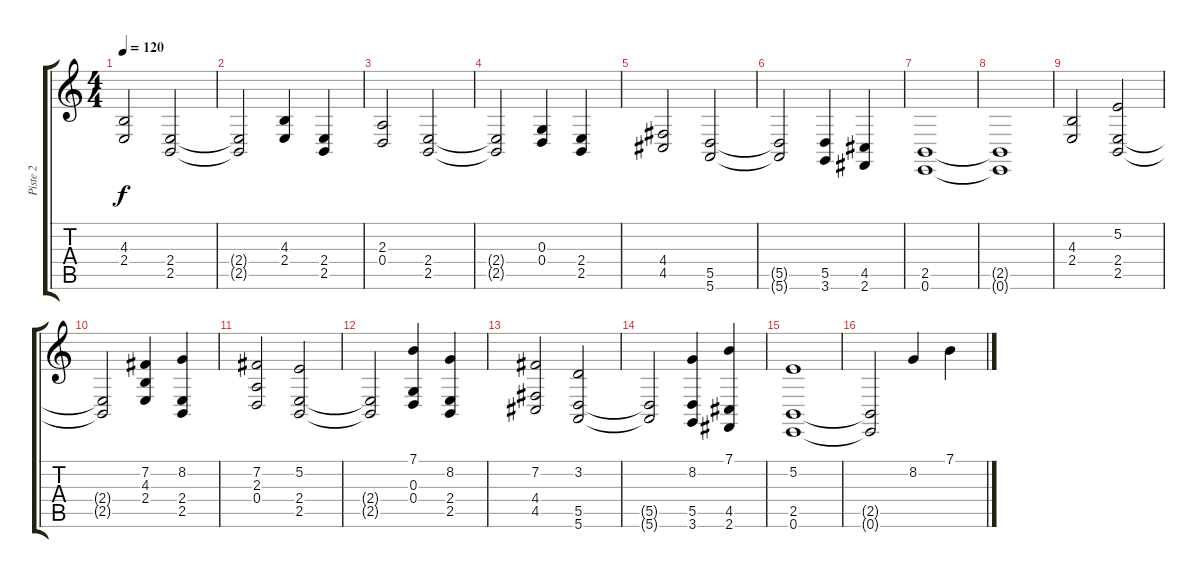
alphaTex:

\track ("Piste 2" "Piste 2") {instrument orchestralharp}
\staff {score tabs}
\tuning (E4 B3 G3 D3 A2 E2) {hide}
\ts (4 4)
\tempo 120
\clef g2
\ks c
(4.3 2.4).2{dy f} (2.4 2.5).2 |
(2.4{t} 2.5{t}).2 (4.3 2.4).4 (2.4 2.5).4 |
(2.3 0.4).2 (2.4 2.5).2 |
(2.4{t} 2.5{t}).2 (0.3 0.4).4 (2.4 2.5).4 |
(4.4 4.5).2 (5.5 5.6).2 |
(5.5{t} 5.6{t}).2 (5.5 3.6).4 (4.5 2.6).4 |
(2.5 0.6).1 |
(2.5{t} 0.6{t}).1 |
(4.3 2.4).2 (5.2 2.4 2.5).2 |
(2.4{t} 2.5{t}).2 (7.2 4.3 2.4).4 (8.2 2.4 2.5).4 |
(7.2 2.3 0.4).2 (5.2 2.4 2.5).2 |
(2.4{t} 2.5{t}).2 (7.1 0.3 0.4).4 (8.2 2.4 2.5).4 |
(7.2 4.4 4.5).2 (3.2 5.5 5.6).2 |
(5.5{t} 5.6{t}).2 (8.2 5.5 3.6).4 (7.1 4.5 2.6).4 |
(5.2 2.5 0.6).1 |
(2.5{t} 0.6{t}).2 8.2.4 7.1.4
